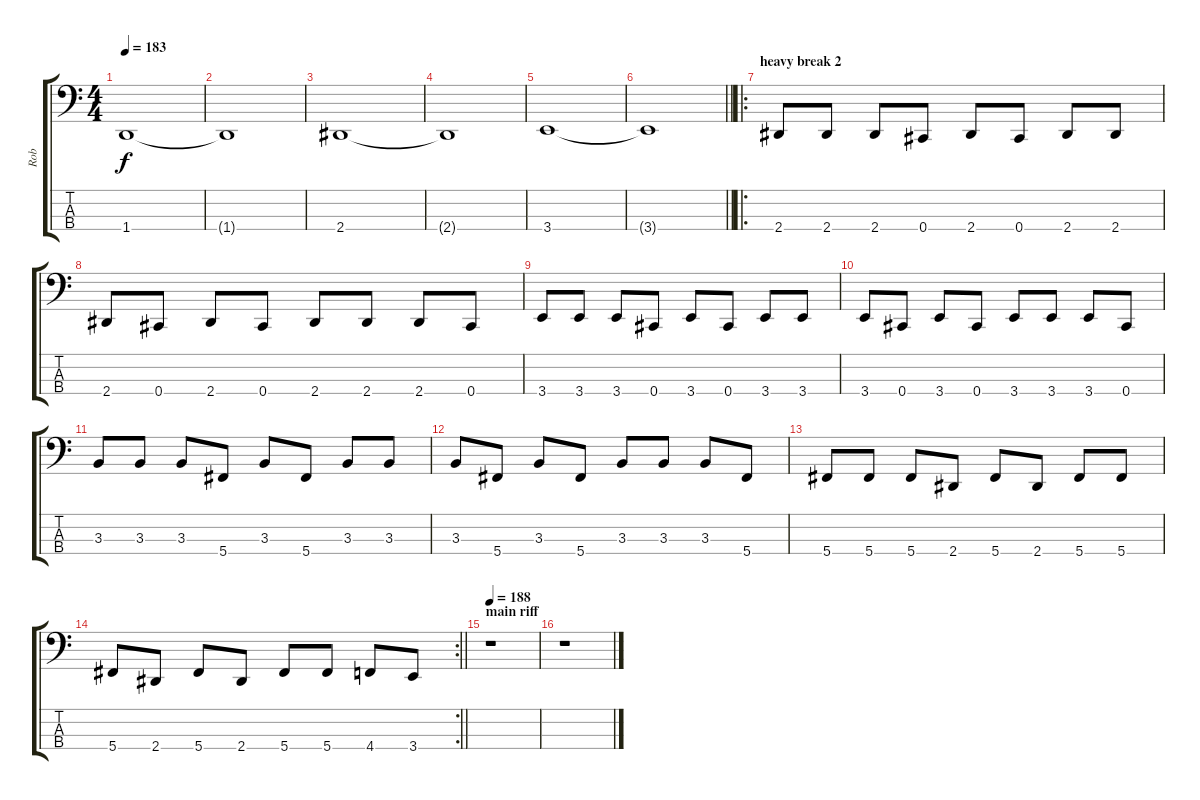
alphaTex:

\track ("Rob" "Rob") {instrument electricbassfinger}
\staff {score tabs}
\tuning (Gb2 Db2 Ab1 Db1) {hide}
\ts (4 4)
\tempo 183
\clef f4
\ks c
1.4.1{dy f} |
1.4{t}.1 |
2.4.1 |
2.4{t}.1 |
3.4.1 |
\barLineRight lightlight
3.4{t}.1 |
\ro
\section ("" "heavy break 2")
2.4.8 2.4.8 2.4.8 0.4.8 2.4.8 0.4.8 2.4.8 2.4.8 |
2.4.8 0.4.8 2.4.8 0.4.8 2.4.8 2.4.8 2.4.8 0.4.8 |
3.4.8 3.4.8 3.4.8 0.4.8 3.4.8 0.4.8 3.4.8 3.4.8 |
3.4.8 0.4.8 3.4.8 0.4.8 3.4.8 3.4.8 3.4.8 0.4.8 |
3.3.8 3.3.8 3.3.8 5.4.8 3.3.8 5.4.8 3.3.8 3.3.8 |
3.3.8 5.4.8 3.3.8 5.4.8 3.3.8 3.3.8 3.3.8 5.4.8 |
5.4.8 5.4.8 5.4.8 2.4.8 5.4.8 2.4.8 5.4.8 5.4.8 |
\rc 2
\barLineRight lightlight
5.4.8 2.4.8 5.4.8 2.4.8 5.4.8 5.4.8 4.4.8 3.4.8 |
\section ("" "main riff")
\tempo 188
r.1 |
r.1
